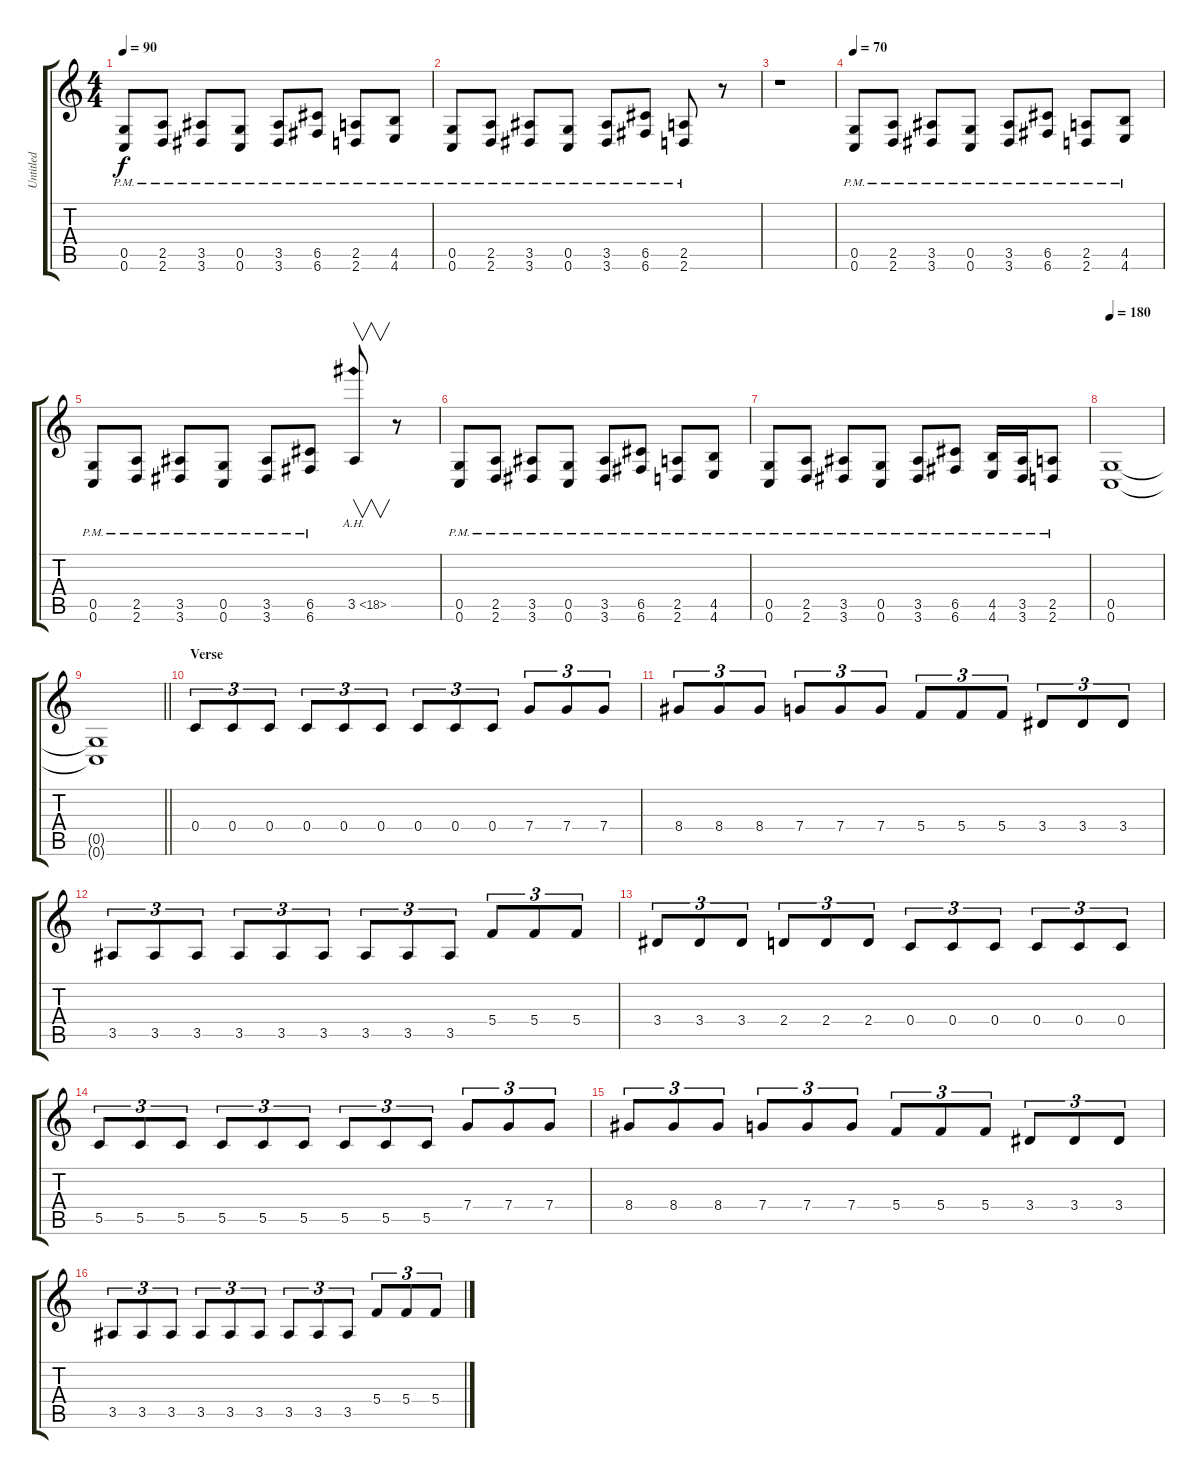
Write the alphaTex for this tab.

\track ("Untitled" "Untitled") {instrument distortionguitar}
\staff {score tabs}
\tuning (D4 A3 F3 C3 G2 C2) {hide}
\ts (4 4)
\tempo 90
\clef g2
\ks c
(0.5{pm} 0.6{pm}).8{dy f} (2.5{pm} 2.6{pm}).8 (3.5{pm} 3.6{pm}).8 (0.5{pm} 0.6{pm}).8 (3.5{pm} 3.6{pm}).8 (6.5{pm} 6.6{pm}).8 (2.5{pm} 2.6{pm}).8 (4.5{pm} 4.6{pm}).8 |
(0.5{pm} 0.6{pm}).8 (2.5{pm} 2.6{pm}).8 (3.5{pm} 3.6{pm}).8 (0.5{pm} 0.6{pm}).8 (3.5{pm} 3.6{pm}).8 (6.5{pm} 6.6{pm}).8 (2.5{pm} 2.6{pm}).8 r.8 |
r.1 |
\tempo 70
(0.5{pm} 0.6{pm}).8 (2.5{pm} 2.6{pm}).8 (3.5{pm} 3.6{pm}).8 (0.5{pm} 0.6{pm}).8 (3.5{pm} 3.6{pm}).8 (6.5{pm} 6.6{pm}).8 (2.5{pm} 2.6{pm}).8 (4.5{pm} 4.6{pm}).8 |
(0.5{pm} 0.6{pm}).8 (2.5{pm} 2.6{pm}).8 (3.5{pm} 3.6{pm}).8 (0.5{pm} 0.6{pm}).8 (3.5{pm} 3.6{pm}).8 (6.5{pm} 6.6{pm}).8 3.5{ah 15}.8{v} r.8 |
(0.5{pm} 0.6{pm}).8 (2.5{pm} 2.6{pm}).8 (3.5{pm} 3.6{pm}).8 (0.5{pm} 0.6{pm}).8 (3.5{pm} 3.6{pm}).8 (6.5{pm} 6.6{pm}).8 (2.5{pm} 2.6{pm}).8 (4.5{pm} 4.6{pm}).8 |
(0.5{pm} 0.6{pm}).8 (2.5{pm} 2.6{pm}).8 (3.5{pm} 3.6{pm}).8 (0.5{pm} 0.6{pm}).8 (3.5{pm} 3.6{pm}).8 (6.5{pm} 6.6{pm}).8 (4.5{pm} 4.6{pm}).16 (3.5{pm} 3.6{pm}).16 (2.5{pm} 2.6{pm}).8 |
\tempo 180
(0.5 0.6).1 |
\barLineRight lightlight
(0.5{t} 0.6{t}).1 |
\section ("" "Verse")
0.4.8{tu (3 2)} 0.4.8{tu (3 2)} 0.4.8{tu (3 2)} 0.4.8{tu (3 2)} 0.4.8{tu (3 2)} 0.4.8{tu (3 2)} 0.4.8{tu (3 2)} 0.4.8{tu (3 2)} 0.4.8{tu (3 2)} 7.4.8{tu (3 2)} 7.4.8{tu (3 2)} 7.4.8{tu (3 2)} |
8.4.8{tu (3 2)} 8.4.8{tu (3 2)} 8.4.8{tu (3 2)} 7.4.8{tu (3 2)} 7.4.8{tu (3 2)} 7.4.8{tu (3 2)} 5.4.8{tu (3 2)} 5.4.8{tu (3 2)} 5.4.8{tu (3 2)} 3.4.8{tu (3 2)} 3.4.8{tu (3 2)} 3.4.8{tu (3 2)} |
3.5.8{tu (3 2)} 3.5.8{tu (3 2)} 3.5.8{tu (3 2)} 3.5.8{tu (3 2)} 3.5.8{tu (3 2)} 3.5.8{tu (3 2)} 3.5.8{tu (3 2)} 3.5.8{tu (3 2)} 3.5.8{tu (3 2)} 5.4.8{tu (3 2)} 5.4.8{tu (3 2)} 5.4.8{tu (3 2)} |
3.4.8{tu (3 2)} 3.4.8{tu (3 2)} 3.4.8{tu (3 2)} 2.4.8{tu (3 2)} 2.4.8{tu (3 2)} 2.4.8{tu (3 2)} 0.4.8{tu (3 2)} 0.4.8{tu (3 2)} 0.4.8{tu (3 2)} 0.4.8{tu (3 2)} 0.4.8{tu (3 2)} 0.4.8{tu (3 2)} |
5.5.8{tu (3 2)} 5.5.8{tu (3 2)} 5.5.8{tu (3 2)} 5.5.8{tu (3 2)} 5.5.8{tu (3 2)} 5.5.8{tu (3 2)} 5.5.8{tu (3 2)} 5.5.8{tu (3 2)} 5.5.8{tu (3 2)} 7.4.8{tu (3 2)} 7.4.8{tu (3 2)} 7.4.8{tu (3 2)} |
8.4.8{tu (3 2)} 8.4.8{tu (3 2)} 8.4.8{tu (3 2)} 7.4.8{tu (3 2)} 7.4.8{tu (3 2)} 7.4.8{tu (3 2)} 5.4.8{tu (3 2)} 5.4.8{tu (3 2)} 5.4.8{tu (3 2)} 3.4.8{tu (3 2)} 3.4.8{tu (3 2)} 3.4.8{tu (3 2)} |
3.5.8{tu (3 2)} 3.5.8{tu (3 2)} 3.5.8{tu (3 2)} 3.5.8{tu (3 2)} 3.5.8{tu (3 2)} 3.5.8{tu (3 2)} 3.5.8{tu (3 2)} 3.5.8{tu (3 2)} 3.5.8{tu (3 2)} 5.4.8{tu (3 2)} 5.4.8{tu (3 2)} 5.4.8{tu (3 2)}
